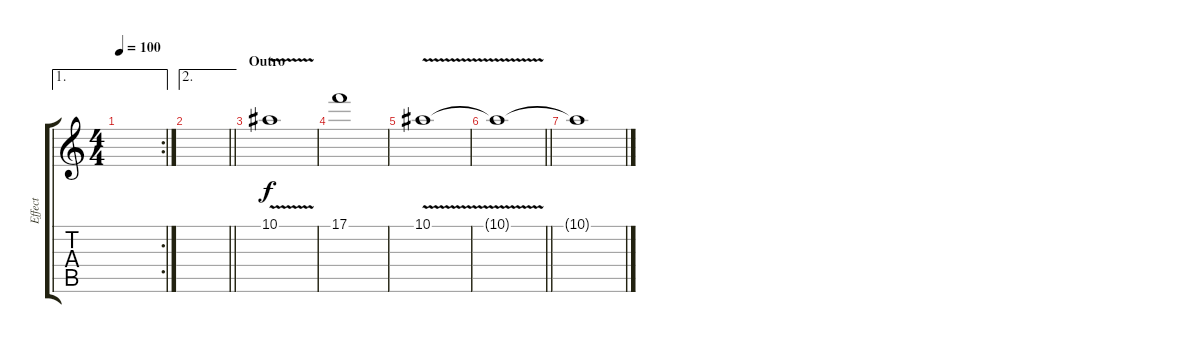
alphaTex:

\track ("Effect" "Effect") {instrument acousticguitarsteel}
\staff {score tabs}
\tuning (C4 G3 Eb3 Bb2 F2 C2) {hide}
\ae 1
\rc 2
\ts (4 4)
\tempo 100
\clef g2
\ks c
|
\ae 2
\barLineRight lightlight
|
\section ("" "Outro")
10.1{v}.1{volume 9 instrument overdrivenguitar} |
17.1.1{volume 5} |
10.1{v}.1{volume 9} |
\barLineRight lightlight
10.1{t}.1 |
10.1{t}.1
